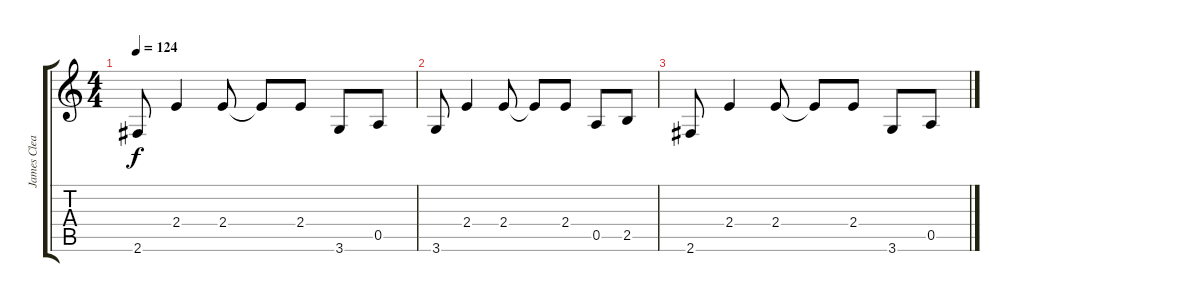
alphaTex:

\track ("James Clean" "James Clea") {instrument electricguitarclean}
\staff {score tabs}
\tuning (E4 B3 G3 D3 A2 E2) {hide}
\ts (4 4)
\tempo 124
\clef g2
\ks c
2.6.8{dy f} 2.4.4 2.4.8 2.4{t}.8 2.4.8 3.6.8 0.5.8 |
3.6.8 2.4.4 2.4.8 2.4{t}.8 2.4.8 0.5.8 2.5.8 |
2.6.8 2.4.4 2.4.8 2.4{t}.8 2.4.8 3.6.8 0.5.8
